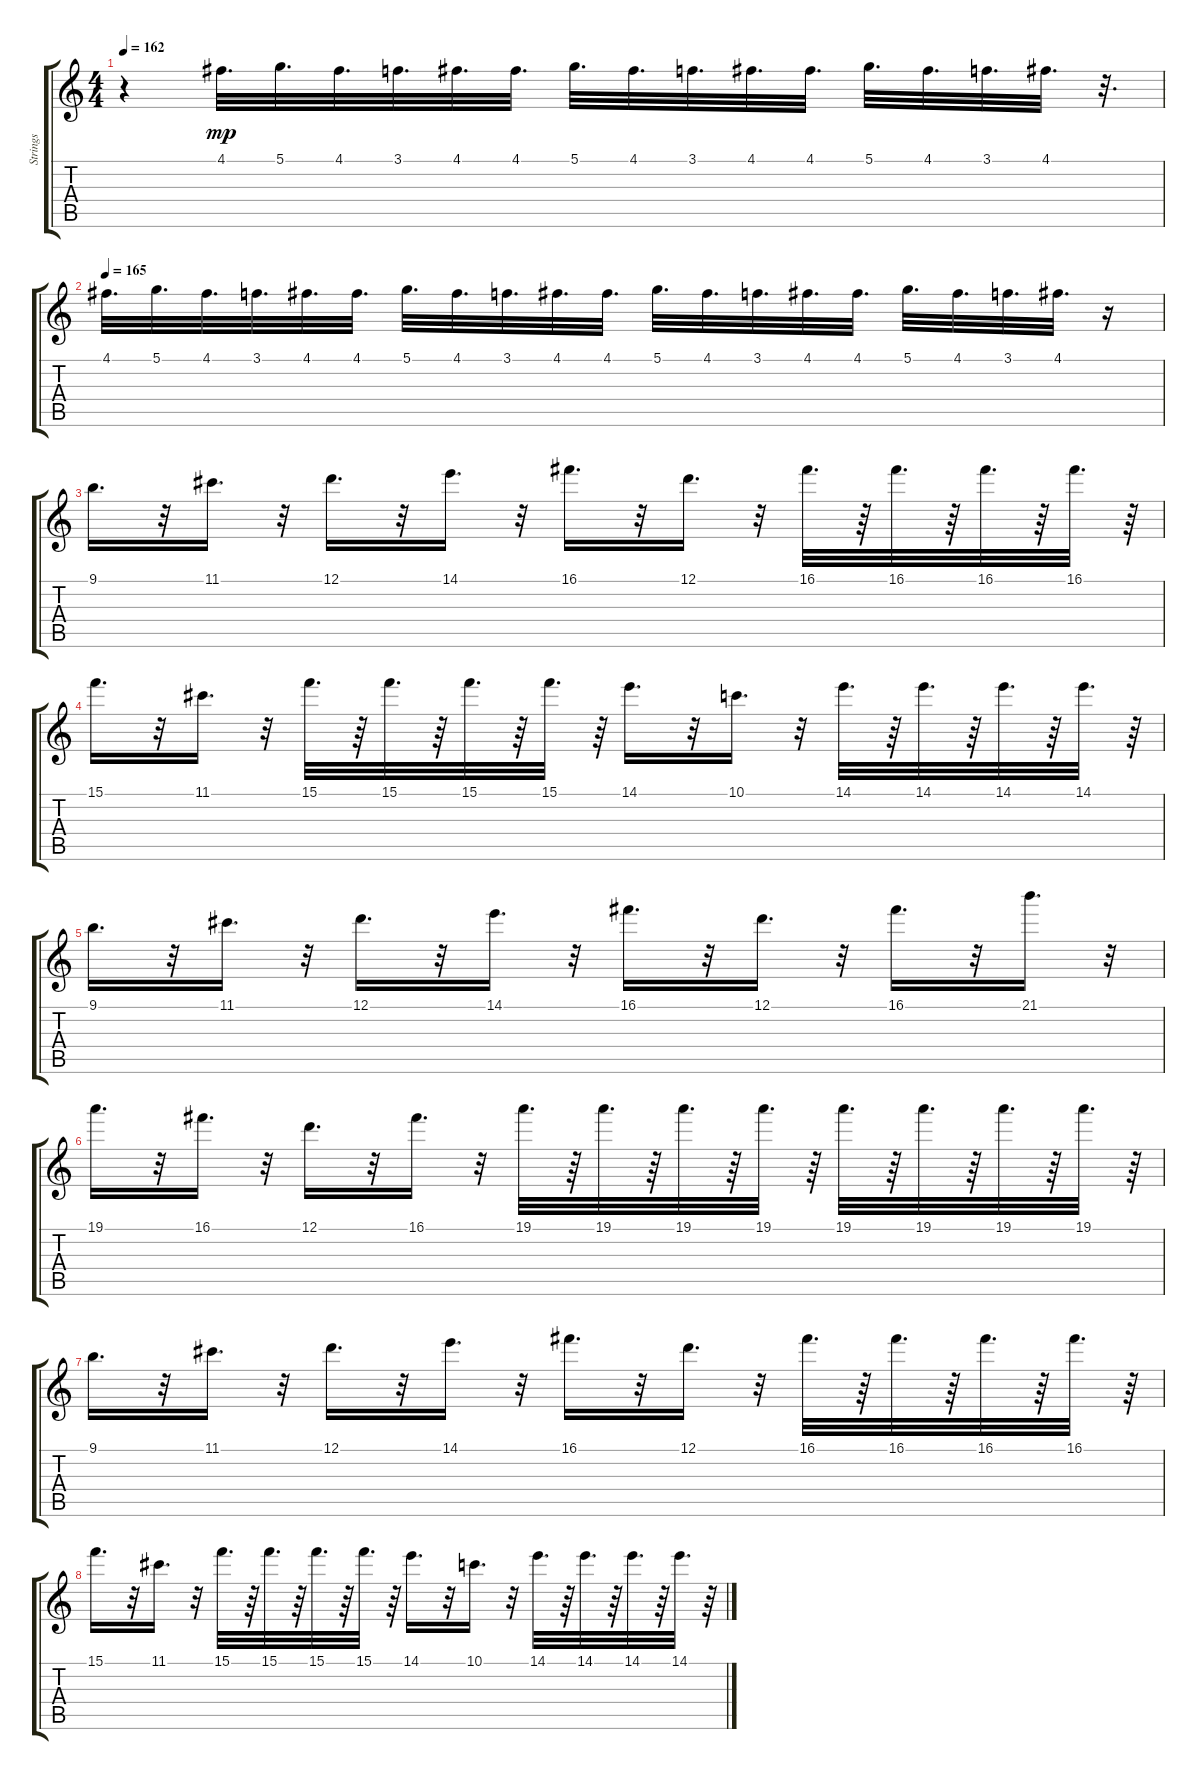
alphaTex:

\track ("Strings" "Strings") {instrument stringensemble1}
\staff {score tabs}
\tuning (D5 Db5 C5 B4 Bb4 A4) {hide}
\ts (4 4)
\tempo 162
\clef g2
\ks c
r.4{dy mp} 4.1.32{d} 5.1.32{d} 4.1.32{d} 3.1.32{d} 4.1.32{d} 4.1.32{d} 5.1.32{d} 4.1.32{d} 3.1.32{d} 4.1.32{d} 4.1.32{d} 5.1.32{d} 4.1.32{d} 3.1.32{d} 4.1.32{d} r.32{d} |
\tempo 165
4.1.32{d} 5.1.32{d} 4.1.32{d} 3.1.32{d} 4.1.32{d} 4.1.32{d} 5.1.32{d} 4.1.32{d} 3.1.32{d} 4.1.32{d} 4.1.32{d} 5.1.32{d} 4.1.32{d} 3.1.32{d} 4.1.32{d} 4.1.32{d} 5.1.32{d} 4.1.32{d} 3.1.32{d} 4.1.32{d} r.16 |
9.1.16{d} r.32 11.1.16{d} r.32 12.1.16{d} r.32 14.1.16{d} r.32 16.1.16{d} r.32 12.1.16{d} r.32 16.1.32{d} r.64 16.1.32{d} r.64 16.1.32{d} r.64 16.1.32{d} r.64 |
15.1.16{d} r.32 11.1.16{d} r.32 15.1.32{d} r.64 15.1.32{d} r.64 15.1.32{d} r.64 15.1.32{d} r.64 14.1.16{d} r.32 10.1.16{d} r.32 14.1.32{d} r.64 14.1.32{d} r.64 14.1.32{d} r.64 14.1.32{d} r.64 |
9.1.16{d} r.32 11.1.16{d} r.32 12.1.16{d} r.32 14.1.16{d} r.32 16.1.16{d} r.32 12.1.16{d} r.32 16.1.16{d} r.32 21.1.16{d} r.32 |
19.1.16{d} r.32 16.1.16{d} r.32 12.1.16{d} r.32 16.1.16{d} r.32 19.1.32{d} r.64 19.1.32{d} r.64 19.1.32{d} r.64 19.1.32{d} r.64 19.1.32{d} r.64 19.1.32{d} r.64 19.1.32{d} r.64 19.1.32{d} r.64 |
9.1.16{d} r.32 11.1.16{d} r.32 12.1.16{d} r.32 14.1.16{d} r.32 16.1.16{d} r.32 12.1.16{d} r.32 16.1.32{d} r.64 16.1.32{d} r.64 16.1.32{d} r.64 16.1.32{d} r.64 |
15.1.16{d} r.32 11.1.16{d} r.32 15.1.32{d} r.64 15.1.32{d} r.64 15.1.32{d} r.64 15.1.32{d} r.64 14.1.16{d} r.32 10.1.16{d} r.32 14.1.32{d} r.64 14.1.32{d} r.64 14.1.32{d} r.64 14.1.32{d} r.64
